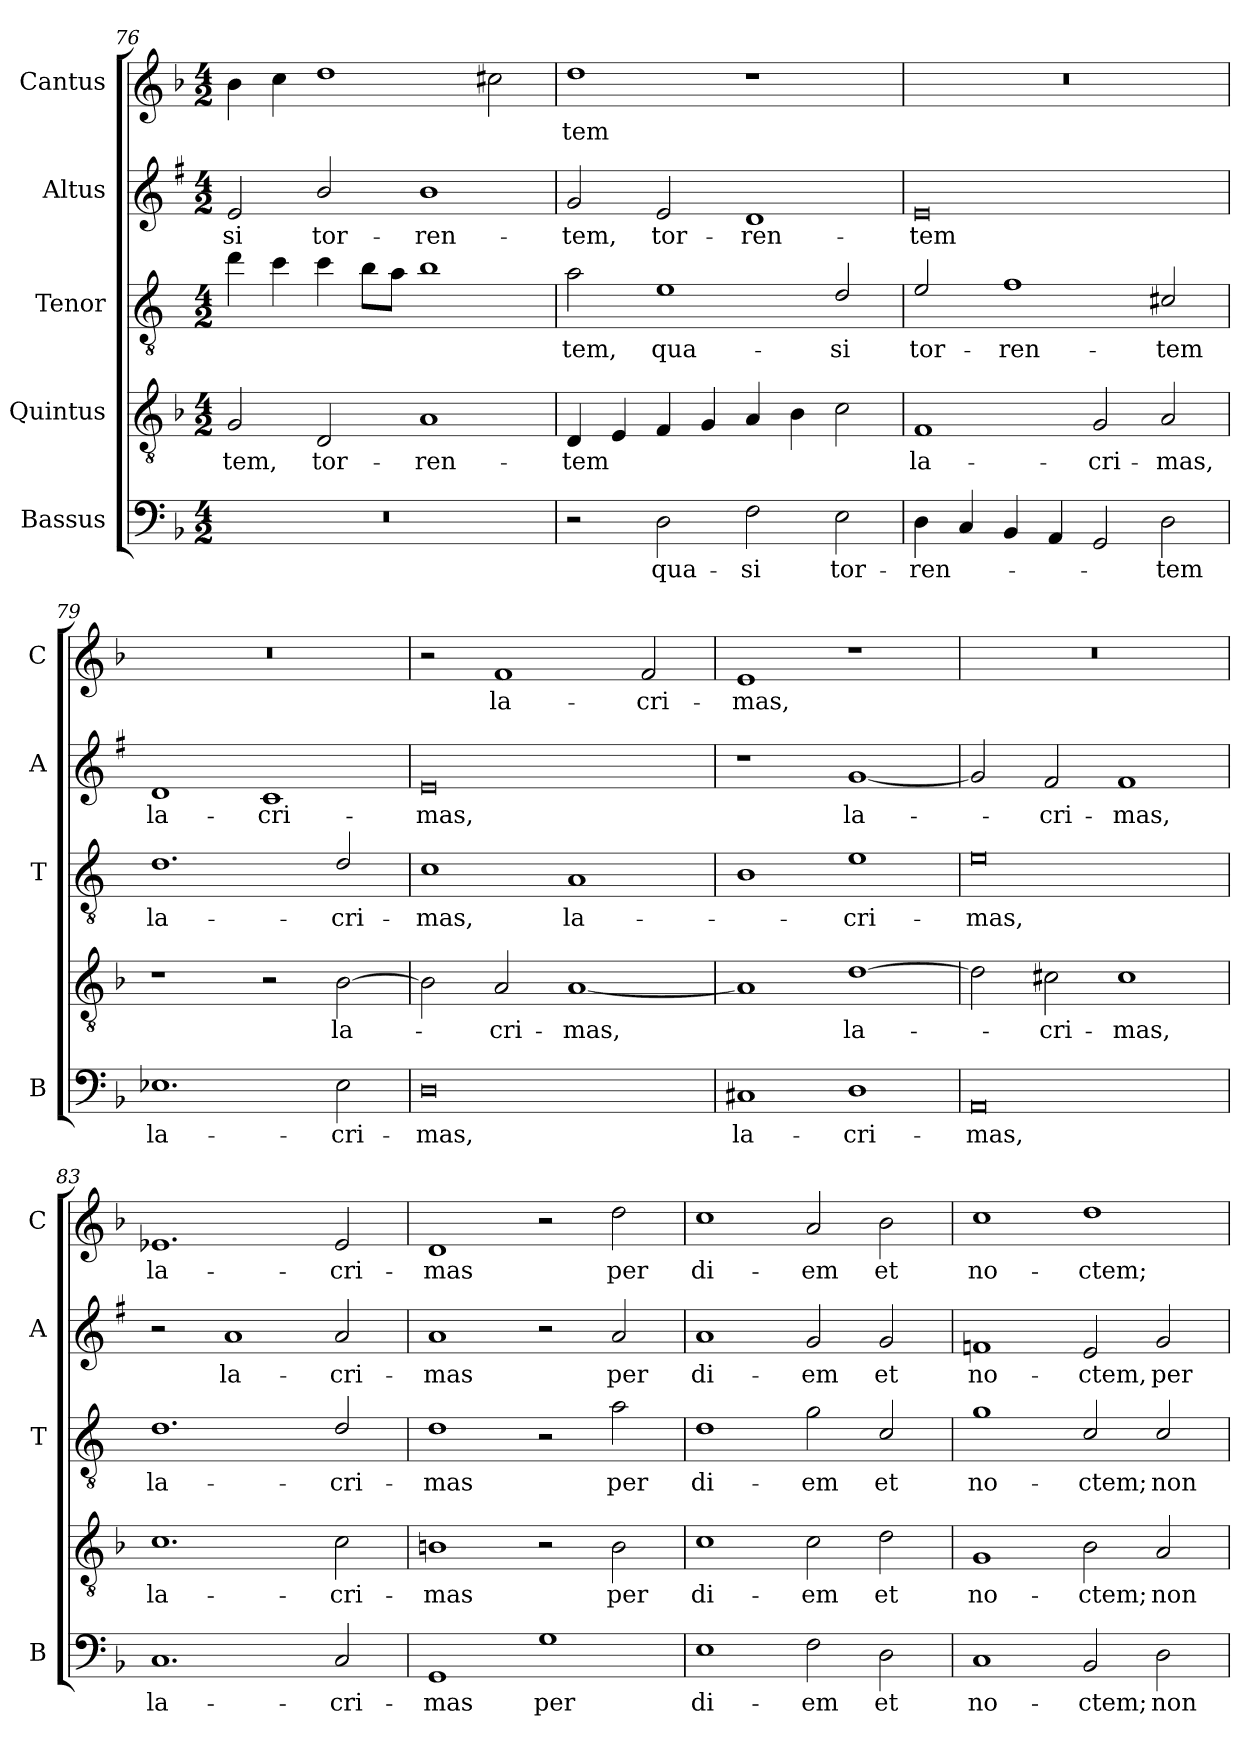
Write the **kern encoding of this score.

**kern	**text	**kern	**text	**kern	**text	**kern	**text	**kern	**text
*part5	*part5	*part4	*part4	*part3	*part3	*part2	*part2	*part1	*part1
*staff5	*staff5	*staff4	*staff4	*staff3	*staff3	*staff2	*staff2	*staff1	*staff1
*I"Bassus	*	*I"Quintus	*	*I"Tenor	*	*I"Altus	*	*I"Cantus	*
*I'B	*	*	*	*I'T	*	*I'A	*	*I'C	*
!!LO:PB:g=z
*clefF4	*	*clefGv2	*	*clefGv2	*	*clefG2	*	*clefG2	*
*	*	*	*	*ITrd4c7	*	*ITrd1c2	*	*	*
*k[b-]	*	*k[b-]	*	*k[b-]	*	*k[b-]	*	*k[b-]	*
*F:	*	*F:	*	*F:	*	*F:	*	*F:	*
*M4/2	*	*M4/2	*	*M4/2	*	*M4/2	*	*M4/2	*
=76	=76	=76	=76	=76	=76	=76	=76	=76	=76
!	!	!	!LO:LY:b	!	!	!	!LO:LY:b	!	!
0r	.	2G/	-tem,	4g\	.	2d/	-si	4b-\	.
.	.	.	.	4f\	.	.	.	4cc\	.
!	!	!	!LO:LY:b	!	!	!	!LO:LY:b	!	!
.	.	2D/	tor-	4f\	.	2a/	tor-	1dd	.
.	.	.	.	8e\L	.	.	.	.	.
.	.	.	.	8d\J	.	.	.	.	.
!	!	!	!LO:LY:b	!	!	!	!LO:LY:b	!	!
.	.	1A	-ren-	1e	.	1a	-ren-	.	.
.	.	.	.	.	.	.	.	2cc#X\	.
=77	=77	=77	=77	=77	=77	=77	=77	=77	=77
!	!	!	!LO:LY:b	!	!LO:LY:b	!	!LO:LY:b	!	!LO:LY:b
2r	.	4D/	-tem	2d\	-tem,	2f/	-tem,	1dd	-tem
.	.	4E/	.	.	.	.	.	.	.
!	!LO:LY:b	!	!	!	!LO:LY:b	!	!LO:LY:b	!	!
2D\	qua-	4F/	.	1A	qua-	2d/	tor-	.	.
.	.	4G/	.	.	.	.	.	.	.
!	!LO:LY:b	!	!	!	!	!	!LO:LY:b	!	!
2F\	-si	4A/	.	.	.	1c	-ren-	1r	.
.	.	4B-\	.	.	.	.	.	.	.
!	!LO:LY:b	!	!	!	!LO:LY:b	!	!	!	!
2E\	tor-	2c\	.	2G/	-si	.	.	.	.
=78	=78	=78	=78	=78	=78	=78	=78	=78	=78
!	!LO:LY:b	!	!LO:LY:b	!	!LO:LY:b	!	!LO:LY:b	!	!
4D\	-ren-	1F	la-	2A/	tor-	0d	-tem	0r	.
4C/	.	.	.	.	.	.	.	.	.
!	!	!	!	!	!LO:LY:b	!	!	!	!
4BB-/	.	.	.	1B-	-ren-	.	.	.	.
4AA/	.	.	.	.	.	.	.	.	.
!	!	!	!LO:LY:b	!	!	!	!	!	!
2GG/	.	2G/	-cri-	.	.	.	.	.	.
!	!LO:LY:b	!	!LO:LY:b	!	!LO:LY:b	!	!	!	!
2D\	-tem	2A/	-mas,	2F#X/	-tem	.	.	.	.
=79	=79	=79	=79	=79	=79	=79	=79	=79	=79
!	!LO:LY:b	!	!	!	!LO:LY:b	!	!LO:LY:b	!	!
1.E-X	la-	1r	.	1.G	la-	1c	la-	0r	.
!	!	!	!	!	!	!	!LO:LY:b	!	!
.	.	2r	.	.	.	1B-	-cri-	.	.
!	!LO:LY:b	!	!LO:LY:b	!	!LO:LY:b	!	!	!	!
2E-\	-cri-	[2B-\	la-	2G/	-cri-	.	.	.	.
=80	=80	=80	=80	=80	=80	=80	=80	=80	=80
!	!LO:LY:b	!	!	!	!LO:LY:b	!	!LO:LY:b	!	!
0D	-mas,	2B-\]	.	1F	-mas,	0d	-mas,	2r	.
!	!	!	!LO:LY:b	!	!	!	!	!	!LO:LY:b
.	.	2A/	-cri-	.	.	.	.	1f	la-
!	!	!	!LO:LY:b	!	!LO:LY:b	!	!	!	!
.	.	[1A	-mas,	1D	la-	.	.	.	.
!	!	!	!	!	!	!	!	!	!LO:LY:b
.	.	.	.	.	.	.	.	2f/	-cri-
=81	=81	=81	=81	=81	=81	=81	=81	=81	=81
!	!LO:LY:b	!	!	!	!	!	!	!	!LO:LY:b
1C#X	la-	1A]	.	1E	.	1r	.	1e	-mas,
!	!LO:LY:b	!	!LO:LY:b	!	!LO:LY:b	!	!LO:LY:b	!	!
1D	-cri-	[1d	la-	1A	-cri-	[1f	la-	1r	.
=82	=82	=82	=82	=82	=82	=82	=82	=82	=82
!	!LO:LY:b	!	!	!	!LO:LY:b	!	!	!	!
0AA	-mas,	2d\]	.	0A	-mas,	2f/]	.	0r	.
!	!	!	!LO:LY:b	!	!	!	!LO:LY:b	!	!
.	.	2c#X\	-cri-	.	.	2e/	-cri-	.	.
!	!	!	!LO:LY:b	!	!	!	!LO:LY:b	!	!
.	.	1c#	-mas,	.	.	1e	-mas,	.	.
!!LO:LB:g=z
=83	=83	=83	=83	=83	=83	=83	=83	=83	=83
!	!LO:LY:b	!	!LO:LY:b	!	!LO:LY:b	!	!	!	!LO:LY:b
1.C	la-	1.c	la-	1.G	la-	2r	.	1.e-X	la-
!	!	!	!	!	!	!	!LO:LY:b	!	!
.	.	.	.	.	.	1g	la-	.	.
!	!LO:LY:b	!	!LO:LY:b	!	!LO:LY:b	!	!LO:LY:b	!	!LO:LY:b
2C/	-cri-	2c\	-cri-	2G/	-cri-	2g/	-cri-	2e-/	-cri-
=84	=84	=84	=84	=84	=84	=84	=84	=84	=84
!	!LO:LY:b	!	!LO:LY:b	!	!LO:LY:b	!	!LO:LY:b	!	!LO:LY:b
1GG	-mas	1Bn	-mas	1G	-mas	1g	-mas	1d	-mas
!	!LO:LY:b	!	!	!	!	!	!	!	!
1G	per	2r	.	2r	.	2r	.	2r	.
!	!	!	!LO:LY:b	!	!LO:LY:b	!	!LO:LY:b	!	!LO:LY:b
.	.	2B\	per	2d\	per	2g/	per	2dd\	per
=85	=85	=85	=85	=85	=85	=85	=85	=85	=85
!	!LO:LY:b	!	!LO:LY:b	!	!LO:LY:b	!	!LO:LY:b	!	!LO:LY:b
1E	di-	1c	di-	1G	di-	1g	di-	1cc	di-
!	!LO:LY:b	!	!LO:LY:b	!	!LO:LY:b	!	!LO:LY:b	!	!LO:LY:b
2F\	-em	2c\	-em	2c\	-em	2f/	-em	2a/	-em
!	!LO:LY:b	!	!LO:LY:b	!	!LO:LY:b	!	!LO:LY:b	!	!LO:LY:b
2D\	et	2d\	et	2F/	et	2f/	et	2b-\	et
=86	=86	=86	=86	=86	=86	=86	=86	=86	=86
!	!LO:LY:b	!	!LO:LY:b	!	!LO:LY:b	!	!LO:LY:b	!	!LO:LY:b
1C	no-	1G	no-	1c	no-	1e-X	no-	1cc	no-
!	!LO:LY:b	!	!LO:LY:b	!	!LO:LY:b	!	!LO:LY:b	!	!LO:LY:b
2BB-/	-ctem;	2B-\	-ctem;	2F/	-ctem;	2d/	-ctem,	1dd	-ctem;
!	!LO:LY:b	!	!LO:LY:b	!	!LO:LY:b	!	!LO:LY:b	!	!
2D\	non	2A/	non	2F/	non	2f/	per	.	.
=	=	=	=	=	=	=	=	=	=
*-	*-	*-	*-	*-	*-	*-	*-	*-	*-
